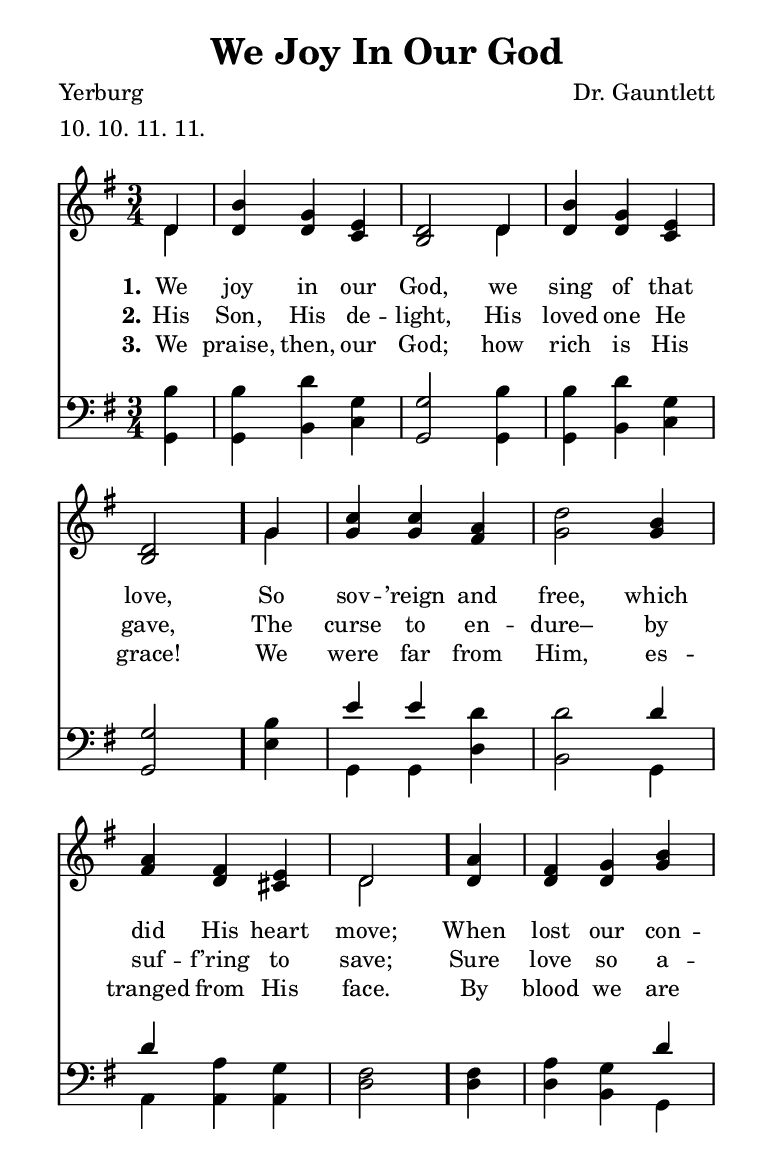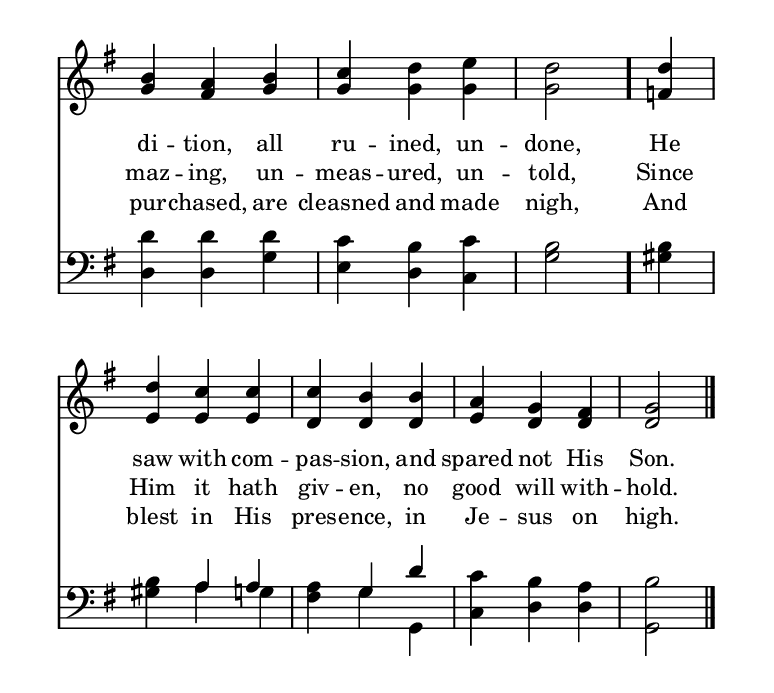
\include "common/global.ily"
\paper {
  \include "common/paper.ily"
  ragged-bottom = ##t
  systems-per-page = #(cond (is-eogsized 2) (#t #f))
  system-count = #(cond (is-eogsized 3) (#t #f))
}

\header{
  hymnnumber = "265"
  title = "We Joy In Our God"
  tunename = "Houghton"
  meter = "10. 10. 11. 11."
  poet = "Yerburg"
  composer = "Dr. Gauntlett"
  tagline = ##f
}

global = {
  \include "common/overrides.ily"
  \override Staff.TimeSignature.style = #'numbered
  \time 3/4
  \override Score.MetronomeMark.transparent = ##t % hide all fermata changes too
  \tempo 4=80
  \key g \major
  \partial 4
  \autoBeamOff
}

notesSoprano = {
\global
\relative c' {

  d4 | b' g e | d2 d4 | b' g e | d2
  g4 | c c a | d2 b4 | a fis e | d2
  a'4 | fis g b | b a b | c d e | d2
  d4 | d c c | c b b | a g fis | g2

  \bar "|."

}
}

notesAlto = {
\global
\relative e' {

  d4 | d d c | b2 d4 | d d c | b2
  g'4 | g g fis | g2 g4 | fis d cis | d2
  d4 | d d g | g fis g | g g g | g2
  f4 | e e e | d d d | e d d | d2

}
}

notesTenor = {
\global
\relative a {

  b4 | b d g, | g2 b4 | b d g, | g2
  b4 | e e d | d2 d4 | d a g | fis2
  fis4 | a g d' | d d d | c b c | b2
  b4 | b a a | a g d' | c b a | b2

}
}

notesBass = {
\global
\relative f, {

  g4 | g b c | g2 g4 | g b c | g2
  e'4 | g, g d' | b2 g4 | a4 a a | d2
  d4 | d b g | d' d g | e d c | g'2
  gis4 | gis a g | fis g g, | c d d | g,2

}
}

wordsA = \lyricmode {
\set stanza = "1."

We joy in our God, we sing of that love, \bar "."
So sov -- ’reign and free, which did His heart move; \bar "."
When lost our con -- di -- tion, all ru -- ined, un -- done, \bar "."
He saw with com -- pas -- sion, and spared not His Son. \bar "."

}

wordsB = \lyricmode {
\set stanza = "2."

His Son, His de -- light, His loved one He gave,
The curse to en -- dure– by suf -- f’ring to save;
Sure love so a -- maz -- ing, un -- meas -- ured, un -- told,
Since Him it hath giv -- en, no good will with -- hold.

}

wordsC = \lyricmode {
\set stanza = "3."

We praise, then, our God; how rich is His grace!
We were far from Him, es -- tranged from His face.
By blood we are pur -- chased, are cleasned and made nigh,
And blest in His pres -- ence, in Je -- sus on high.

}

\score {
  \context ChoirStaff <<
    \context Staff = upper <<
      \set ChoirStaff.systemStartDelimiter = #'SystemStartBar
      \set ChoirStaff.printPartCombineTexts = ##f
      \partcombine #'(2 . 9) \notesSoprano \notesAlto
      \context NullVoice = sopranos { \voiceOne << \notesSoprano >> }
      \context NullVoice = altos { \voiceTwo << \notesAlto >> }
      \context Lyrics = one   \lyricsto sopranos \wordsA
      \context Lyrics = two   \lyricsto sopranos \wordsB
      \context Lyrics = three \lyricsto sopranos \wordsC
    >>
    \context Staff = men <<
      \clef bass
      \set ChoirStaff.printPartCombineTexts = ##f
      \partcombine #'(2 . 9) \notesTenor \notesBass
      \context NullVoice = tenors { \voiceOne << \notesTenor >> }
      \context NullVoice = basses { \voiceTwo << \notesBass >> }
    >>
  >>
  \layout {
    \include "common/layout.ily"
  }
  \midi{
    \include "common/midi.ily"
  }
}

\version "2.19.49"  % necessary for upgrading to future LilyPond versions.

% vi:set et ts=2 sw=2 ai nocindent syntax=lilypond:
